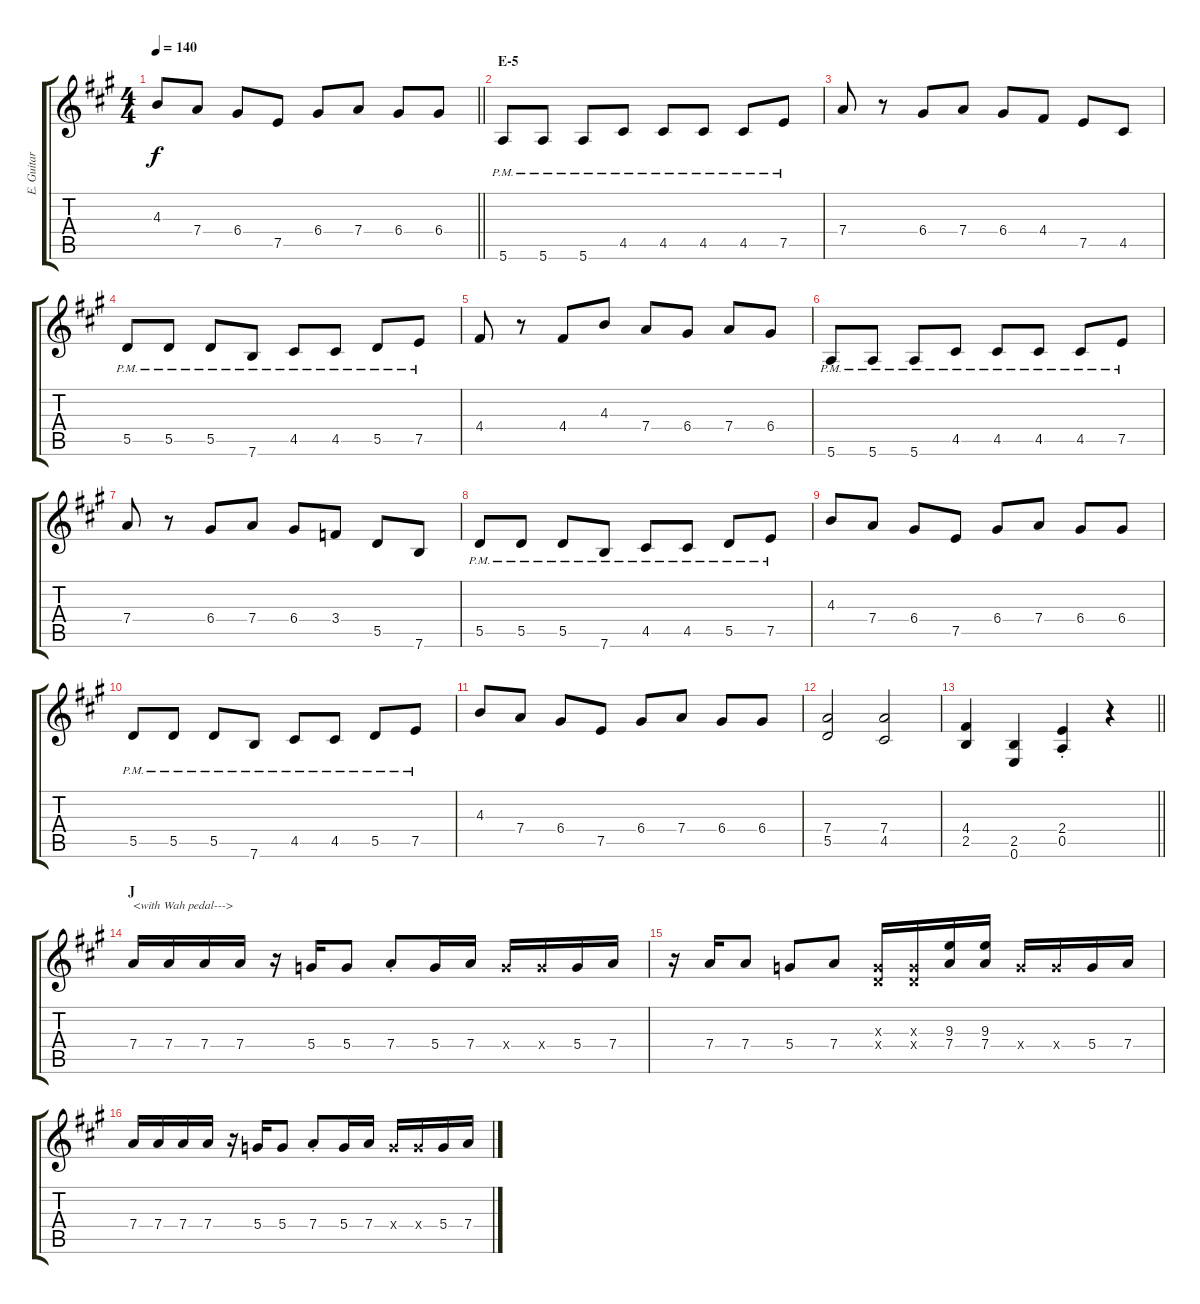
\track ("E. Guitar I" "E. Guitar ") {instrument overdrivenguitar}
\staff {score tabs}
\tuning (E4 B3 G3 D3 A2 E2) {hide}
\ts (4 4)
\tempo 140
\clef g2
\barLineRight lightlight
\ks a
4.3.8{dy f} 7.4.8 6.4.8 7.5.8 6.4.8 7.4.8 6.4.8 6.4.8 |
\section ("" "E-5")
5.6{pm}.8 5.6{pm}.8 5.6{pm}.8 4.5{pm}.8 4.5{pm}.8 4.5{pm}.8 4.5{pm}.8 7.5{pm}.8 |
7.4.8 r.8 6.4.8 7.4.8 6.4.8 4.4.8 7.5.8 4.5.8 |
5.5{pm}.8 5.5{pm}.8 5.5{pm}.8 7.6{pm}.8 4.5{pm}.8 4.5{pm}.8 5.5{pm}.8 7.5{pm}.8 |
4.4.8 r.8 4.4.8 4.3.8 7.4.8 6.4.8 7.4.8 6.4.8 |
5.6{pm}.8 5.6{pm}.8 5.6{pm}.8 4.5{pm}.8 4.5{pm}.8 4.5{pm}.8 4.5{pm}.8 7.5{pm}.8 |
7.4.8 r.8 6.4.8 7.4.8 6.4.8 3.4.8 5.5.8 7.6.8 |
5.5{pm}.8 5.5{pm}.8 5.5{pm}.8 7.6{pm}.8 4.5{pm}.8 4.5{pm}.8 5.5{pm}.8 7.5{pm}.8 |
4.3.8 7.4.8 6.4.8 7.5.8 6.4.8 7.4.8 6.4.8 6.4.8 |
5.5{pm}.8 5.5{pm}.8 5.5{pm}.8 7.6{pm}.8 4.5{pm}.8 4.5{pm}.8 5.5{pm}.8 7.5{pm}.8 |
4.3.8 7.4.8 6.4.8 7.5.8 6.4.8 7.4.8 6.4.8 6.4.8 |
(7.4 5.5).2 (7.4 4.5).2 |
\barLineRight lightlight
(4.4 2.5).4 (2.5 0.6).4 (2.4{st} 0.5{st}).4 r.4 |
\section ("" "J")
7.4.16{txt "<with Wah pedal--->"} 7.4.16 7.4.16 7.4.16 r.16 5.4.16 5.4.8 7.4{st}.8 5.4.16 7.4.16 5.4{x}.16 5.4{x}.16 5.4.16 7.4.16 |
r.16 7.4.16 7.4.8 5.4.8 7.4.8 (0.3{x} 0.4{x}).16 (0.3{x} 0.4{x}).16 (9.3 7.4).16 (9.3 7.4).16 5.4{x}.16 5.4{x}.16 5.4.16 7.4.16 |
7.4.16 7.4.16 7.4.16 7.4.16 r.16 5.4.16 5.4.8 7.4{st}.8 5.4.16 7.4.16 5.4{x}.16 5.4{x}.16 5.4.16 7.4.16
